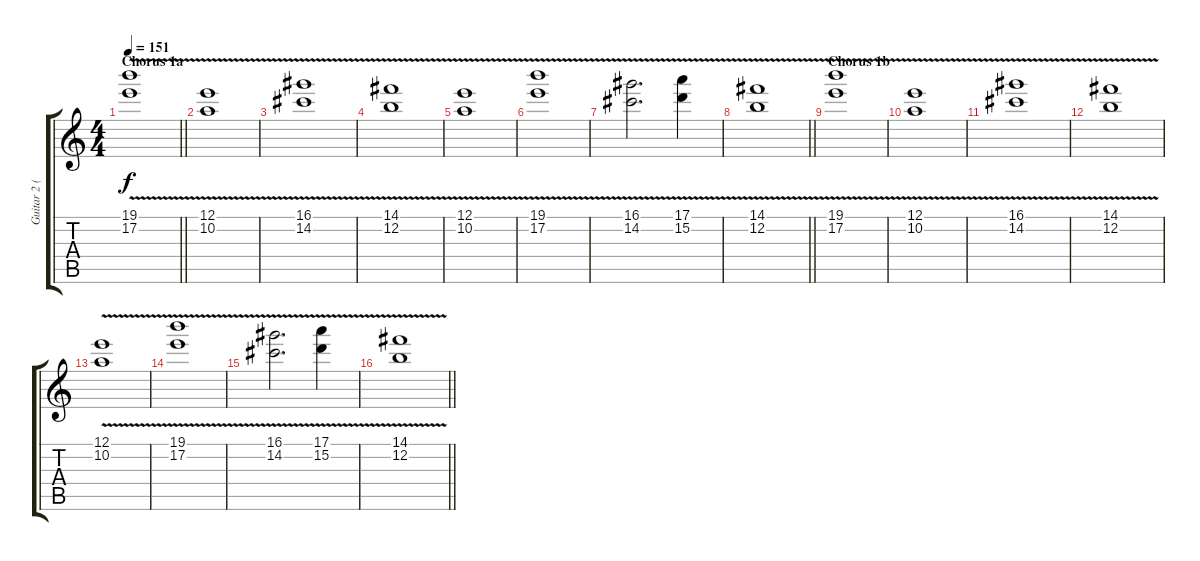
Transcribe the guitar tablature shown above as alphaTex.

\track ("Guitar 2 (Russel Lissack)" "Guitar 2 (") {instrument acousticguitarsteel}
\staff {score tabs}
\tuning (E4 B3 G3 D3 A2 E2) {hide}
\ts (4 4)
\section ("" "Chorus 1a")
\tempo 151
\clef g2
\barLineRight lightlight
\ks c
(19.1{v} 17.2).1{dy f instrument guitarharmonics} |
(12.1{v} 10.2).1 |
(16.1{v} 14.2).1 |
(14.1{v} 12.2).1 |
(12.1{v} 10.2).1 |
(19.1{v} 17.2).1 |
(16.1{v} 14.2).2{d} (17.1{v} 15.2).4 |
\barLineRight lightlight
(14.1{v} 12.2).1 |
\section ("" "Chorus 1b")
(19.1{v} 17.2).1{instrument guitarharmonics} |
(12.1{v} 10.2).1 |
(16.1{v} 14.2).1 |
(14.1{v} 12.2).1 |
(12.1{v} 10.2).1 |
(19.1{v} 17.2).1 |
(16.1{v} 14.2).2{d} (17.1{v} 15.2).4 |
\barLineRight lightlight
(14.1{v} 12.2).1
